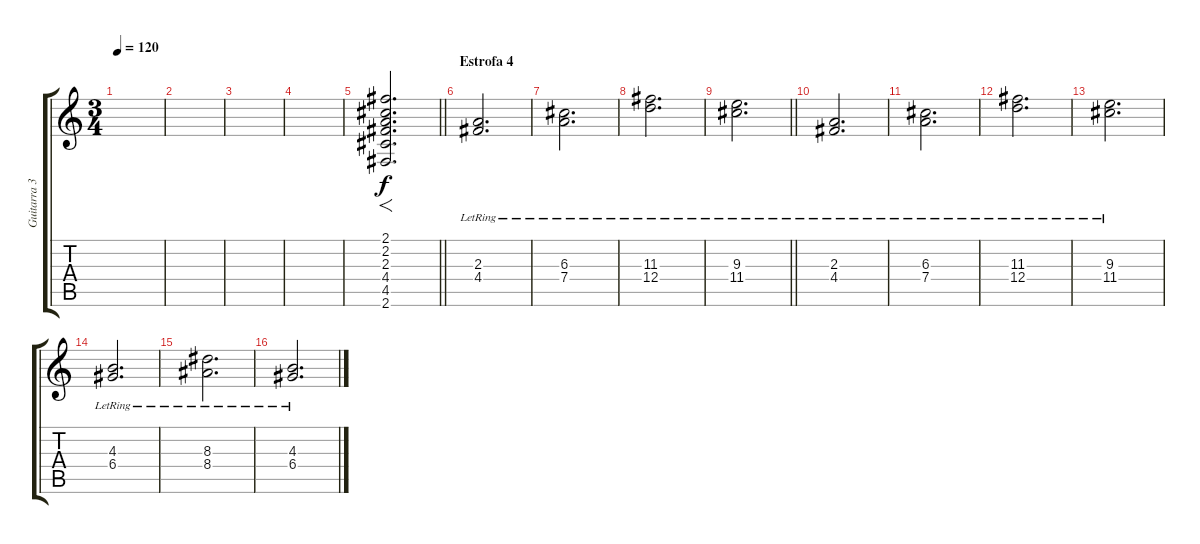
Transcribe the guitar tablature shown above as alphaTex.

\track ("Guitarra 3" "Guitarra 3") {instrument overdrivenguitar}
\staff {score tabs}
\tuning (E4 B3 G3 D3 A2 E2) {hide}
\ts (3 4)
\tempo 120
\clef g2
\ks c
|
|
|
|
\barLineRight lightlight
(2.1 2.2 2.3 4.4 4.5 2.6).2{f d dy f volume 9 instrument overdrivenguitar} |
\section ("" "Estrofa 4")
(2.3{lr} 4.4{lr}).2{d} |
(6.3{lr} 7.4{lr}).2{d} |
(11.3{lr} 12.4{lr}).2{d} |
\barLineRight lightlight
(9.3{lr} 11.4{lr}).2{d} |
(2.3{lr} 4.4{lr}).2{d} |
(6.3{lr} 7.4{lr}).2{d} |
(11.3{lr} 12.4{lr}).2{d} |
(9.3{lr} 11.4{lr}).2{d} |
(4.3{lr} 6.4{lr}).2{d} |
(8.3{lr} 8.4{lr}).2{d} |
(4.3{lr} 6.4{lr}).2{d}
